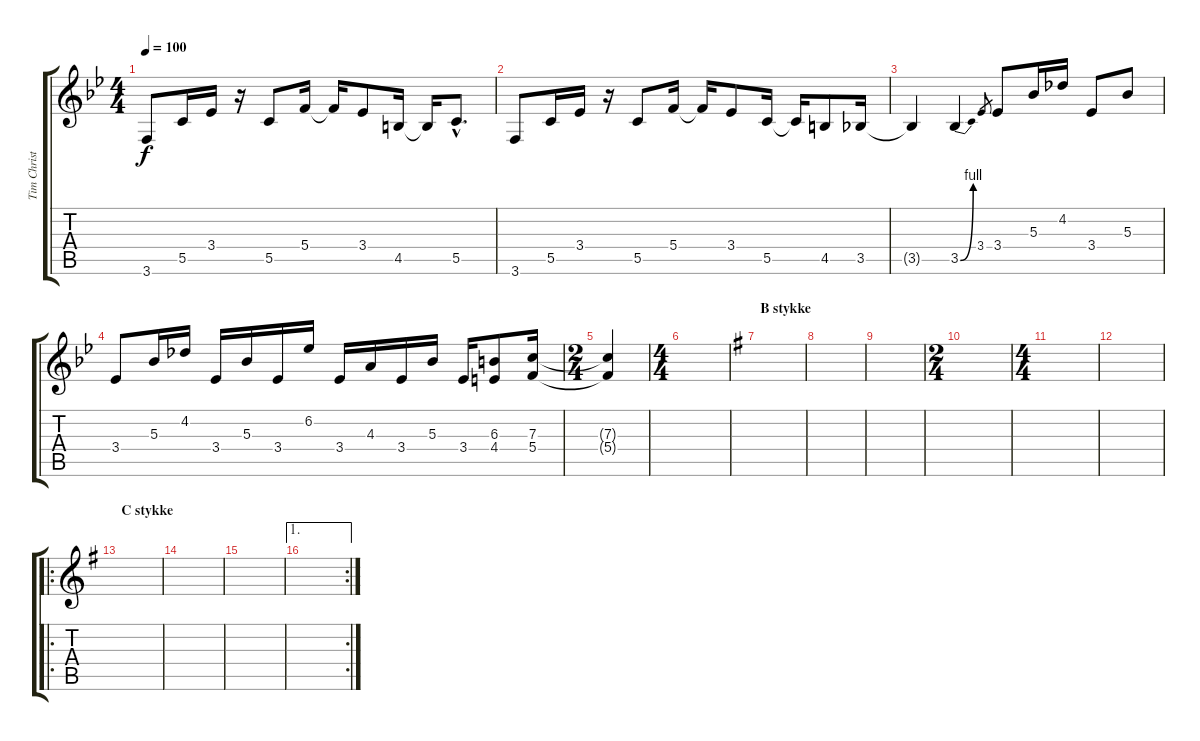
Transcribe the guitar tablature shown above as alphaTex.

\track ("Tim Christensen (Guitar) Clean" "Tim Christ") {instrument electricguitarclean}
\staff {score tabs}
\tuning (D4 A3 F3 C3 G2 D2) {hide}
\ts (4 4)
\tempo 100
\clef g2
\ks bb
3.6.8{dy f} 5.5.16 3.4.16 r.16 5.5.8 5.4.16 5.4{t}.16 3.4.8 4.5.16 4.5{t}.16 5.5{hac}.8{d} |
3.6.8 5.5.16 3.4.16 r.16 5.5.8 5.4.16 5.4{t}.16 3.4.8 5.5.16 5.5{t}.16 4.5.8 3.5.16 |
3.5{t}.4 3.5{be (bend 0 0 60 4)}.4 3.4.8{gr} 3.4.8 5.3.16 4.2.16 3.4.8 5.3.8 |
3.4.8 5.3.16 4.2.16 3.4.16 5.3.16 3.4.16 6.2.16 3.4.16 4.3.16 3.4.16 5.3.16 3.4.16 (6.3 4.4).8 (7.3 5.4).16 |
\ts (2 4)
(7.3{t} 5.4{t}).4 |
\ts (4 4)
|
\section ("" "B stykke")
\ks g
|
|
|
\ts (2 4)
|
\ts (4 4)
|
|
\ro
\section ("" "C stykke")
|
|
|
\ae 1
\rc 2
